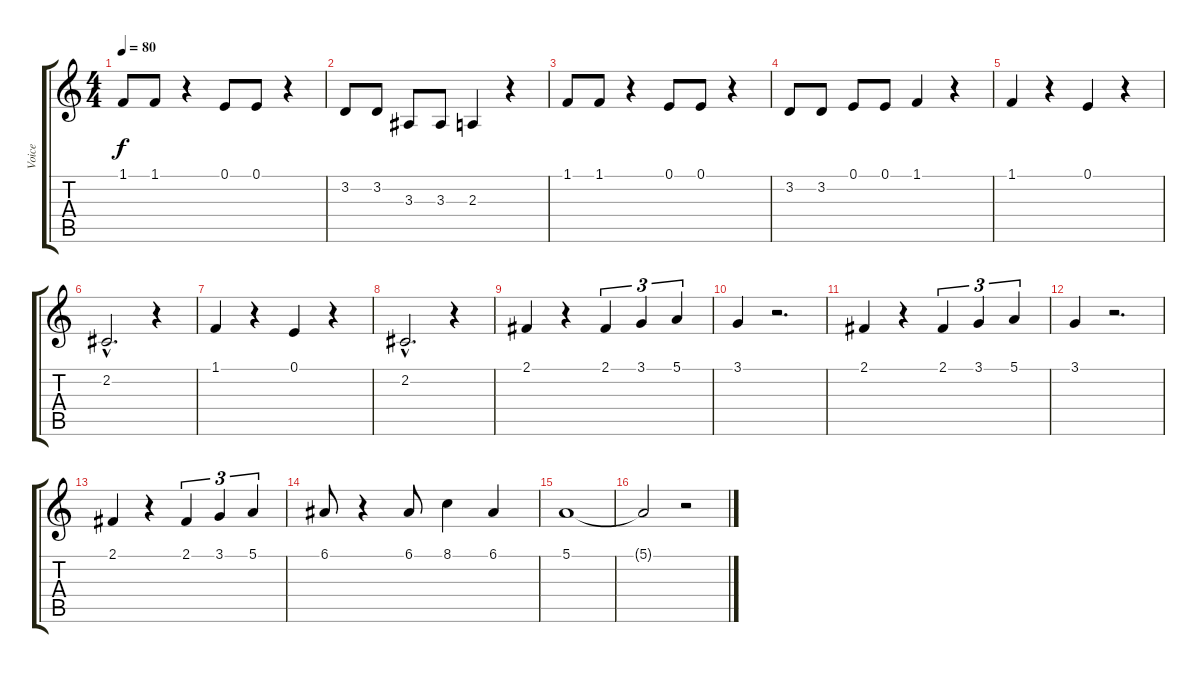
\track ("Voice" "Voice") {instrument englishhorn}
\staff {score tabs}
\tuning (E4 B3 G3 D3 A2 E2) {hide}
\ts (4 4)
\tempo 80
\clef g2
\ks c
1.1.8{dy f} 1.1.8 r.4 0.1.8 0.1.8 r.4 |
3.2.8 3.2.8 3.3.8 3.3.8 2.3.4 r.4 |
1.1.8 1.1.8 r.4 0.1.8 0.1.8 r.4 |
3.2.8 3.2.8 0.1.8 0.1.8 1.1.4 r.4 |
1.1.4 r.4 0.1.4 r.4 |
2.2{hac}.2{d} r.4 |
1.1.4 r.4 0.1.4 r.4 |
2.2{hac}.2{d} r.4 |
2.1.4 r.4 2.1.4{tu (3 2)} 3.1.4{tu (3 2)} 5.1.4{tu (3 2)} |
3.1.4 r.2{d} |
2.1.4 r.4 2.1.4{tu (3 2)} 3.1.4{tu (3 2)} 5.1.4{tu (3 2)} |
3.1.4 r.2{d} |
2.1.4 r.4 2.1.4{tu (3 2)} 3.1.4{tu (3 2)} 5.1.4{tu (3 2)} |
6.1.8 r.4 6.1.8 8.1.4 6.1.4 |
5.1.1 |
5.1{t}.2 r.2
